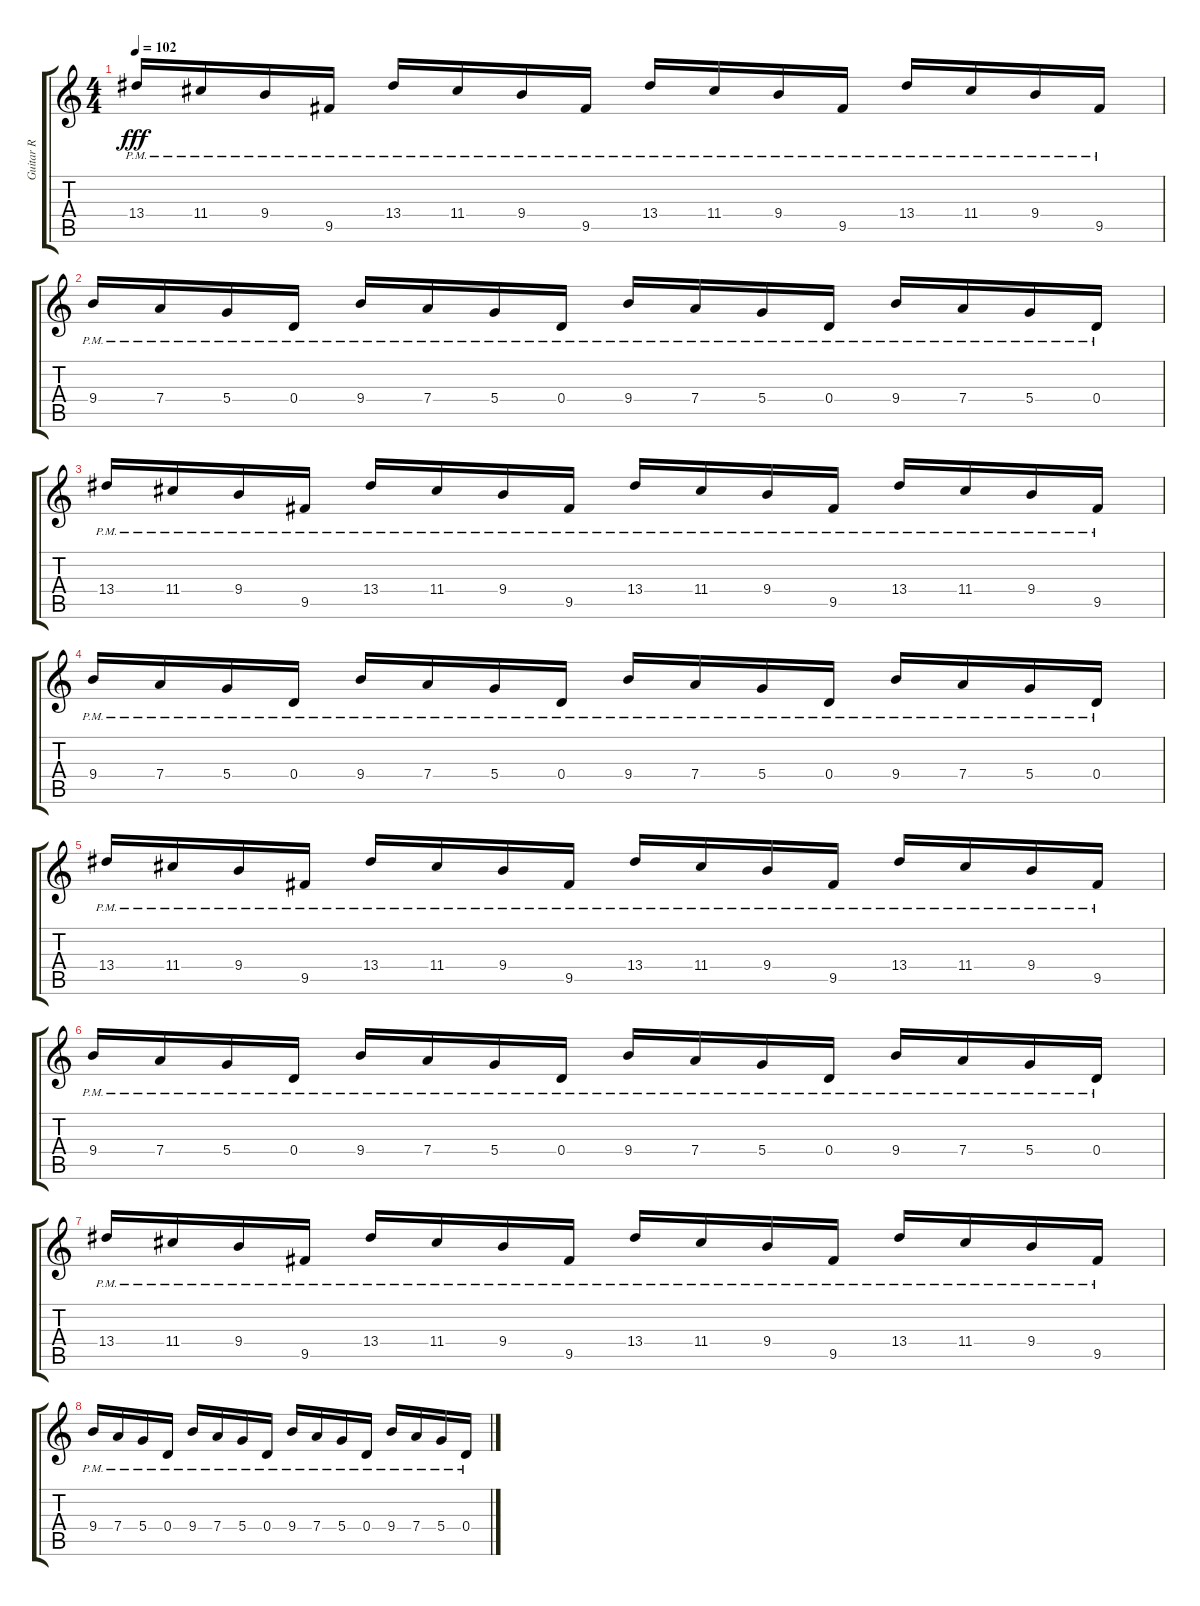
\track ("Guitar R" "Guitar R") {instrument distortionguitar}
\staff {score tabs}
\tuning (E4 B3 G3 D3 A2 E2) {hide}
\ts (4 4)
\tempo 102
\clef g2
\ks c
13.4{pm}.16{dy fff} 11.4{pm}.16 9.4{pm}.16 9.5{pm}.16 13.4{pm}.16 11.4{pm}.16 9.4{pm}.16 9.5{pm}.16 13.4{pm}.16 11.4{pm}.16 9.4{pm}.16 9.5{pm}.16 13.4{pm}.16 11.4{pm}.16 9.4{pm}.16 9.5{pm}.16 |
9.4{pm}.16 7.4{pm}.16 5.4{pm}.16 0.4{pm}.16 9.4{pm}.16 7.4{pm}.16 5.4{pm}.16 0.4{pm}.16 9.4{pm}.16 7.4{pm}.16 5.4{pm}.16 0.4{pm}.16 9.4{pm}.16 7.4{pm}.16 5.4{pm}.16 0.4{pm}.16 |
13.4{pm}.16 11.4{pm}.16 9.4{pm}.16 9.5{pm}.16 13.4{pm}.16 11.4{pm}.16 9.4{pm}.16 9.5{pm}.16 13.4{pm}.16 11.4{pm}.16 9.4{pm}.16 9.5{pm}.16 13.4{pm}.16 11.4{pm}.16 9.4{pm}.16 9.5{pm}.16 |
9.4{pm}.16 7.4{pm}.16 5.4{pm}.16 0.4{pm}.16 9.4{pm}.16 7.4{pm}.16 5.4{pm}.16 0.4{pm}.16 9.4{pm}.16 7.4{pm}.16 5.4{pm}.16 0.4{pm}.16 9.4{pm}.16 7.4{pm}.16 5.4{pm}.16 0.4{pm}.16 |
13.4{pm}.16 11.4{pm}.16 9.4{pm}.16 9.5{pm}.16 13.4{pm}.16 11.4{pm}.16 9.4{pm}.16 9.5{pm}.16 13.4{pm}.16 11.4{pm}.16 9.4{pm}.16 9.5{pm}.16 13.4{pm}.16 11.4{pm}.16 9.4{pm}.16 9.5{pm}.16 |
9.4{pm}.16 7.4{pm}.16 5.4{pm}.16 0.4{pm}.16 9.4{pm}.16 7.4{pm}.16 5.4{pm}.16 0.4{pm}.16 9.4{pm}.16 7.4{pm}.16 5.4{pm}.16 0.4{pm}.16 9.4{pm}.16 7.4{pm}.16 5.4{pm}.16 0.4{pm}.16 |
13.4{pm}.16 11.4{pm}.16 9.4{pm}.16 9.5{pm}.16 13.4{pm}.16 11.4{pm}.16 9.4{pm}.16 9.5{pm}.16 13.4{pm}.16 11.4{pm}.16 9.4{pm}.16 9.5{pm}.16 13.4{pm}.16 11.4{pm}.16 9.4{pm}.16 9.5{pm}.16 |
9.4{pm}.16 7.4{pm}.16 5.4{pm}.16 0.4{pm}.16 9.4{pm}.16 7.4{pm}.16 5.4{pm}.16 0.4{pm}.16 9.4{pm}.16 7.4{pm}.16 5.4{pm}.16 0.4{pm}.16 9.4{pm}.16 7.4{pm}.16 5.4{pm}.16 0.4{pm}.16
